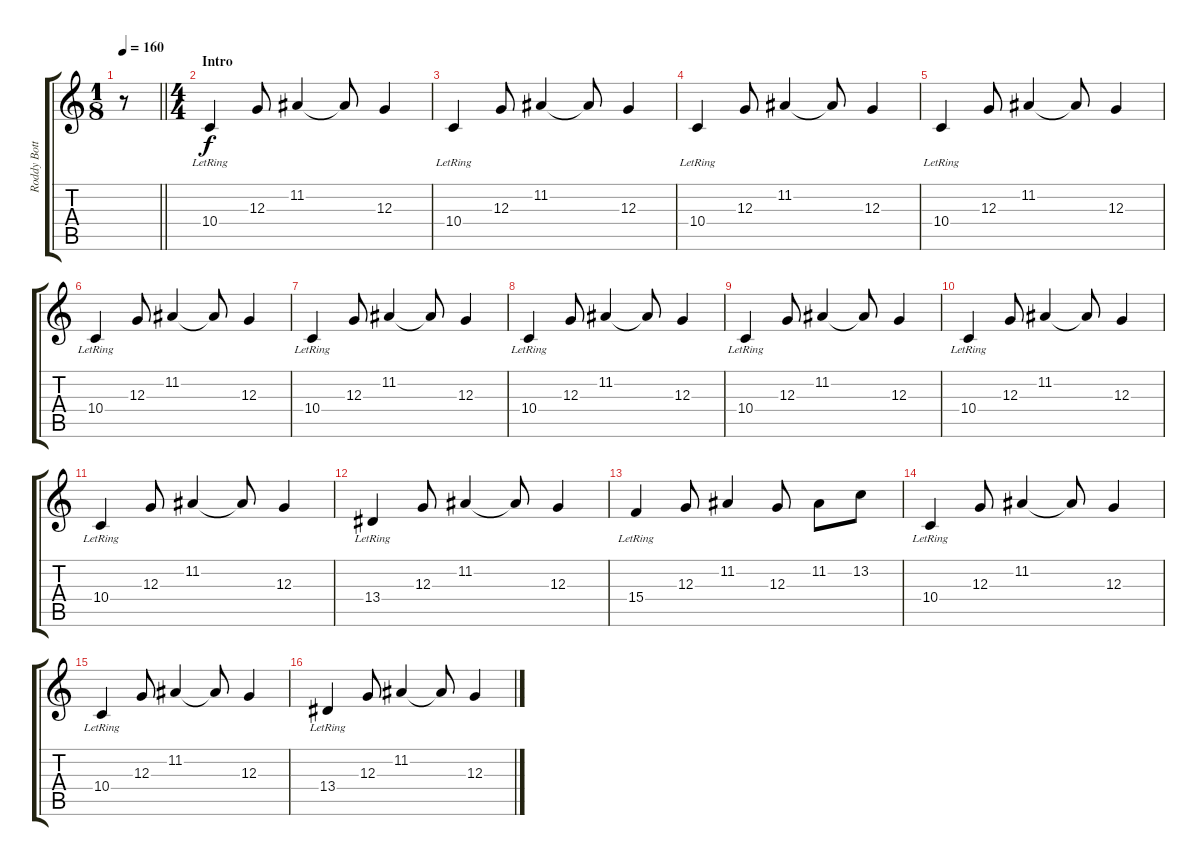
\track ("Roddy Bottum - Keyboard" "Roddy Bott") {instrument tremolostrings}
\staff {score tabs}
\tuning (E4 B3 G3 D3 A2 E2) {hide}
\ts (1 8)
\tempo 160
\clef g2
\barLineRight lightlight
\ks c
r.8{dy f instrument tremolostrings} |
\ts (4 4)
\section ("" "Intro")
10.4{lr}.4 12.3.8 11.2.4 11.2{t}.8 12.3.4 |
10.4{lr}.4 12.3.8 11.2.4 11.2{t}.8 12.3.4 |
10.4{lr}.4 12.3.8 11.2.4 11.2{t}.8 12.3.4 |
10.4{lr}.4 12.3.8 11.2.4 11.2{t}.8 12.3.4 |
10.4{lr}.4 12.3.8 11.2.4 11.2{t}.8 12.3.4 |
10.4{lr}.4 12.3.8 11.2.4 11.2{t}.8 12.3.4 |
10.4{lr}.4 12.3.8 11.2.4 11.2{t}.8 12.3.4 |
10.4{lr}.4 12.3.8 11.2.4 11.2{t}.8 12.3.4 |
10.4{lr}.4 12.3.8 11.2.4 11.2{t}.8 12.3.4 |
10.4{lr}.4 12.3.8 11.2.4 11.2{t}.8 12.3.4 |
13.4{lr}.4 12.3.8 11.2.4 11.2{t}.8 12.3.4 |
15.4{lr}.4 12.3.8 11.2.4 12.3.8 11.2.8 13.2.8 |
10.4{lr}.4 12.3.8 11.2.4 11.2{t}.8 12.3.4 |
10.4{lr}.4 12.3.8 11.2.4 11.2{t}.8 12.3.4 |
13.4{lr}.4 12.3.8 11.2.4 11.2{t}.8 12.3.4
